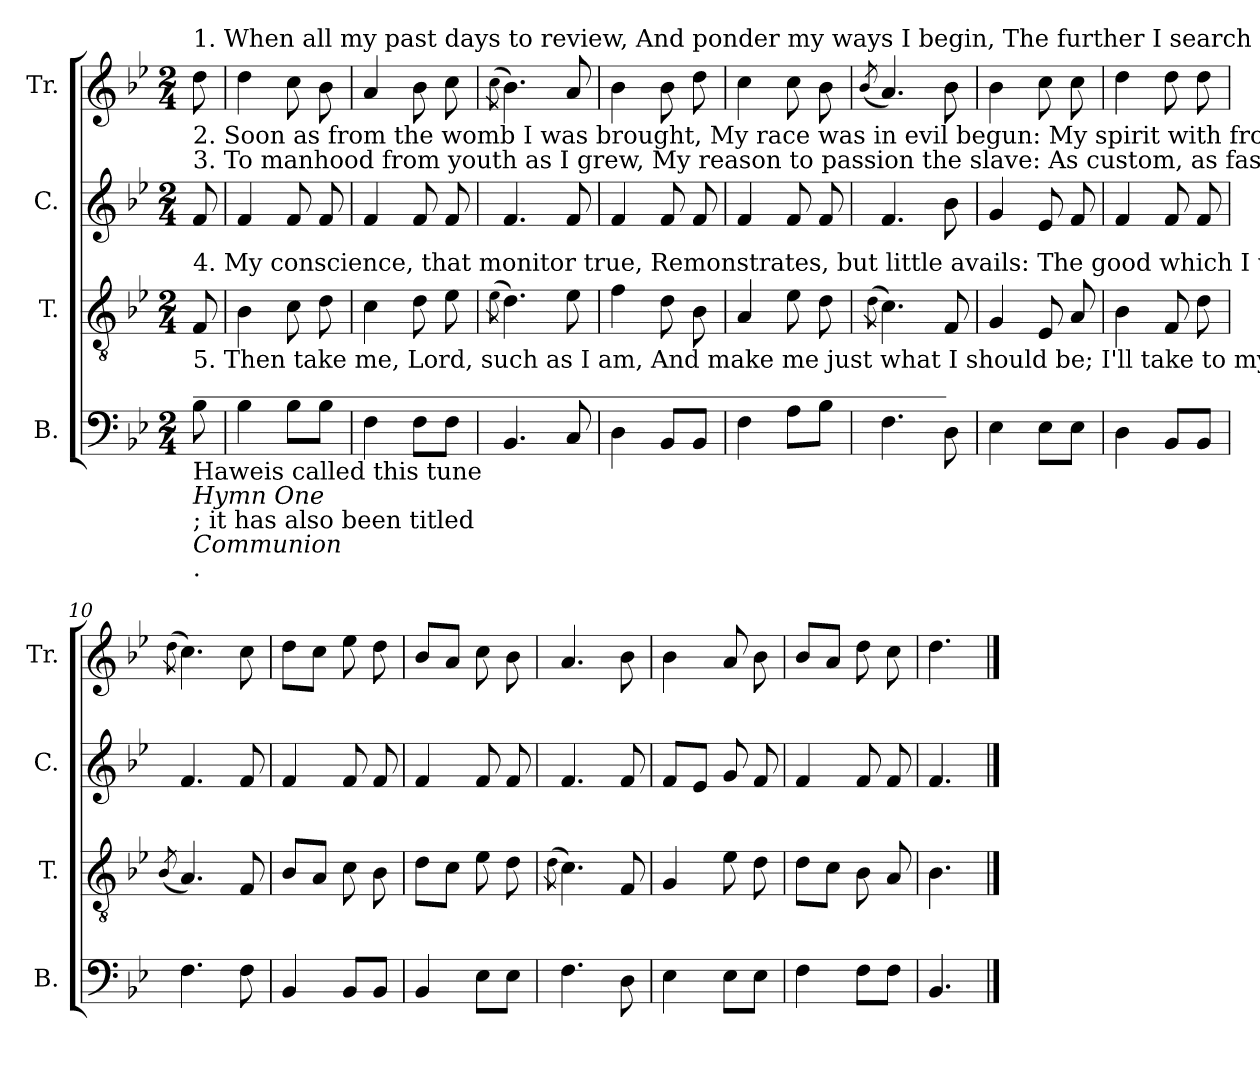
**kern	**kern	**kern	**kern
*part4	*part3	*part2	*part1
*staff4	*staff3	*staff2	*staff1
*I"B.	*I"T.	*I"C.	*I"Tr.
*I'B.	*I'T.	*I'C.	*I'Tr.
*clefF4	*clefGv2	*clefG2	*clefG2
*k[b-e-]	*k[b-e-]	*k[b-e-]	*k[b-e-]
*M2/4	*M2/4	*M2/4	*M2/4
*MM80	*MM80	*MM80	*MM80
=1	=1	=1	=1
!	!	!	!LO:TX:a:t=1. When  all my past days to review,   And ponder my ways  I  begin,    The  further  I  search  I  pursue,   I   trace  but  cor–rup–tion and  sin, I   trace  but  cor–rup–tion and  sin.
!	!	!	!LO:TX:b:t=2. Soon as from the womb I was brought, My race was in evil begun&colon; My spirit with frowardness fraught, And falsehood beguiled my tongue, And falsehood beguiled my tongue.
!	!	!LO:TX:a:t=3. To manhood from youth as I grew,  My reason to passion the slave&colon;  As custom,  as  fashion still drew,  I   rush  down the steep to the  grave, I  rush down the steep to the grave.	!
!	!LO:TX:a:t=4.  My  conscience,  that monitor true,  Remonstrates, but little avails&colon; The good which I would I can't do, The e – vil   I  would not, prevails,  The   e – vil   I  would  not, prevails.	!	!
!	!LO:TX:b:t=5.  Then take me, Lord, such as I am, And make me just what I should be; I'll take to my self all the shame, And give all the glo–ry  to  thee,   And  give  all the  glo – ry  to  thee.	!	!
!LO:TX:a:t=______________________________________________________________	!	!	!
!LO:TX:b:t=Haweis called this tune	!	!	!
!LO:TX:b:i:t=Hymn One	!	!	!
!LO:TX:b:t=; it has also been titled	!	!	!
!LO:TX:b:i:t=Communion	!	!	!
!LO:TX:b:t=.	!	!	!
8B-!\	8F!/	8f!/	8dd!\
=2	=2	=2	=2
4B-!\	4B-!\	4f!/	4dd!\
8B-!\L	8c!\	8f!/	8cc!\
8B-!\J	8d!\	8f!/	8b-!\
=3	=3	=3	=3
4F!\	4c!\	4f!/	4a!/
8F!\L	8d!\	8f!/	8b-!\
8F!\J	8e-!\	8f!/	8cc!\
=4	=4	=4	=4
.	(8qe-!\	.	(8qcc!\
4.BB-!/	4.d!\)	4.f!/	4.b-!\)
8C!/	8e-!\	8f!/	8a!/
=5	=5	=5	=5
4D!\	4f!\	4f!/	4b-!\
8BB-!/L	8d!\	8f!/	8b-!\
8BB-!/J	8B-!\	8f!/	8dd!\
=6	=6	=6	=6
4F!\	4A!/	4f!/	4cc!\
8A!\L	8e-!\	8f!/	8cc!\
8B-!\J	8d!\	8f!/	8b-!\
=7	=7	=7	=7
.	(8qd!\	.	(8qb-!/
4.F!\	4.c!\)	4.f!/	4.a!/)
8D!\	8F!/	8b-!\	8b-!\
=8	=8	=8	=8
4E-!\	4G!/	4g!/	4b-!\
8E-!\L	8E-!/	8e-!/	8cc!\
8E-!\J	8A!/	8f!/	8cc!\
=9	=9	=9	=9
4D!\	4B-!\	4f!/	4dd!\
8BB-!/L	8F!/	8f!/	8dd!\
8BB-!/J	8d!\	8f!/	8dd!\
=10	=10	=10	=10
.	(8qB-!/	.	(8qdd!\
4.F!\	4.A!/)	4.f!/	4.cc!\)
8F!\	8F!/	8f!/	8cc!\
=11	=11	=11	=11
4BB-!/	8B-!/L	4f!/	8dd!\L
.	8A!/J	.	8cc!\J
8BB-!/L	8c!\	8f!/	8ee-!\
8BB-!/J	8B-!\	8f!/	8dd!\
=12	=12	=12	=12
4BB-!/	8d!\L	4f!/	8b-!/L
.	8c!\J	.	8a!/J
8E-!\L	8e-!\	8f!/	8cc!\
8E-!\J	8d!\	8f!/	8b-!\
=13	=13	=13	=13
.	(8qd!\	.	.
4.F!\	4.c!\)	4.f!/	4.a!/
8D!\	8F!/	8f!/	8b-!\
=14	=14	=14	=14
4E-!\	4G!/	8f!/L	4b-!\
.	.	8e-!/J	.
8E-!\L	8e-!\	8g!/	8a!/
8E-!\J	8d!\	8f!/	8b-!\
=15	=15	=15	=15
4F!\	8d!\L	4f!/	8b-!/L
.	8c!\J	.	8a!/J
8F!\L	8B-!\	8f!/	8dd!\
8F!\J	8A!/	8f!/	8cc!\
=16	=16	=16	=16
4.BB-!/	4.B-!\	4.f!/	4.dd!\
==	==	==	==
*-	*-	*-	*-
